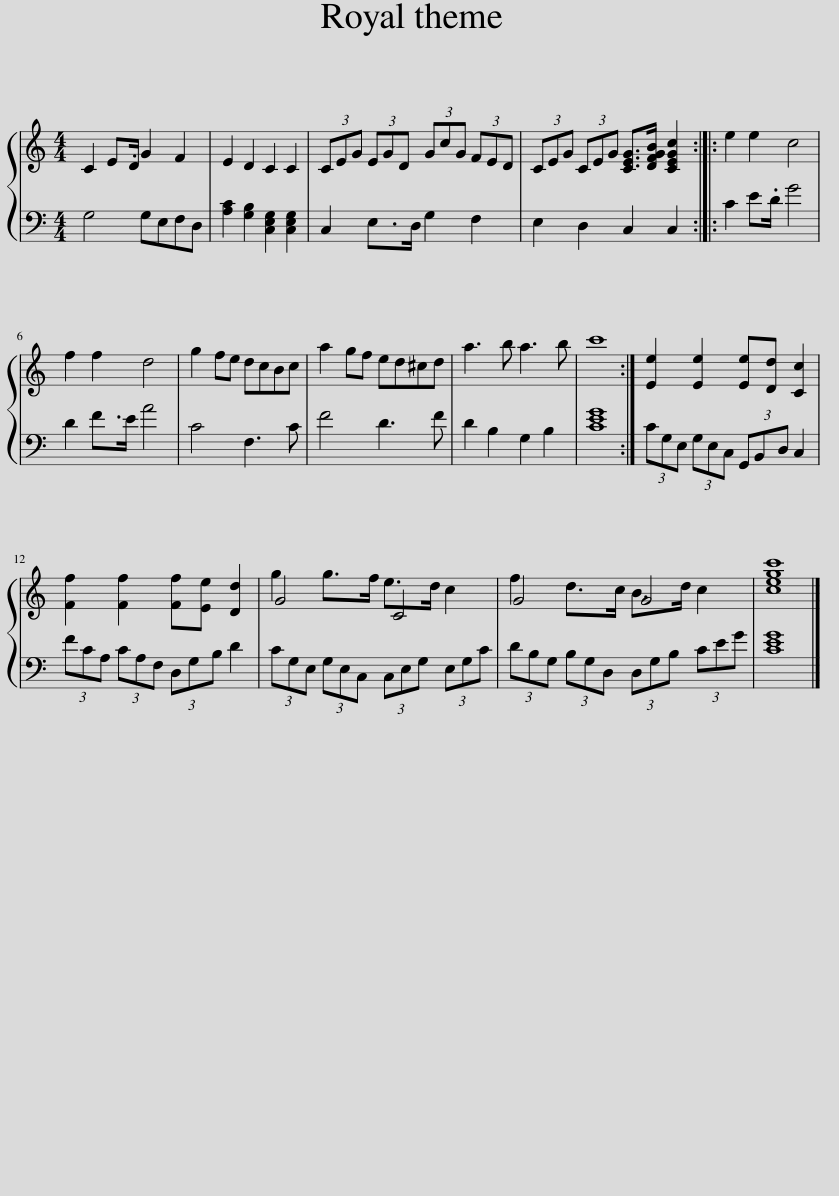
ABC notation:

X:1
%%score { ( 1 3 ) | 2 }
L:1/8
M:4/4
I:linebreak $
K:C
V:1 treble
V:3 treble
V:2 bass
V:1
 C2 E>D G2 F2 | E2 D2 C2 C2 | (3CEG (3EGD (3GcG (3FED | (3CEG (3CEG [CEG]>[DFGB] [CEGc]2 :: e2 e2 c4 |$ %5
 f2 f2 d4 | g2 fe dcBc | a2 gf ed^cd | a3 b a3 b | c'8 :| %10
 [Ee]2 [Ee]2 [Ee][Dd] [Cc]2 |$ [Ff]2 [Ff]2 [Ff][Ee] [Dd]2 | G4 C4 | G4 G4 | [cegc']8 |] %15
V:2
 G,4 G,E,F,D, | [A,C]2 [G,B,]2 [C,E,G,]2 [C,E,G,]2 | C,2 E,>D, G,2 F,2 | E,2 D,2 C,2 C,2 :: C2 E>D G4 |$ %5
 D2 F>E A4 | C4 F,3 C | F4 D3 F | D2 B,2 G,2 B,2 | [CEG]8 :| %10
 (3CG,E, (3G,E,C, (3G,,B,,D, C,2 |$ (3FCA, (3CA,F, (3D,G,B, D2 | (3CG,E, (3G,E,C, (3C,E,G, (3E,G,C | (3DB,G, (3B,G,D, (3D,G,B, (3CEG | [CEG]8 |] %15
V:3
 x8 | x8 | x8 | x8 :: x8 |$ %5
 x8 | x8 | x8 | x8 | x8 :| %10
 x8 |$ x8 | g2 g>f e>d c2 | f2 d>c B>d c2 | x8 |] %15
